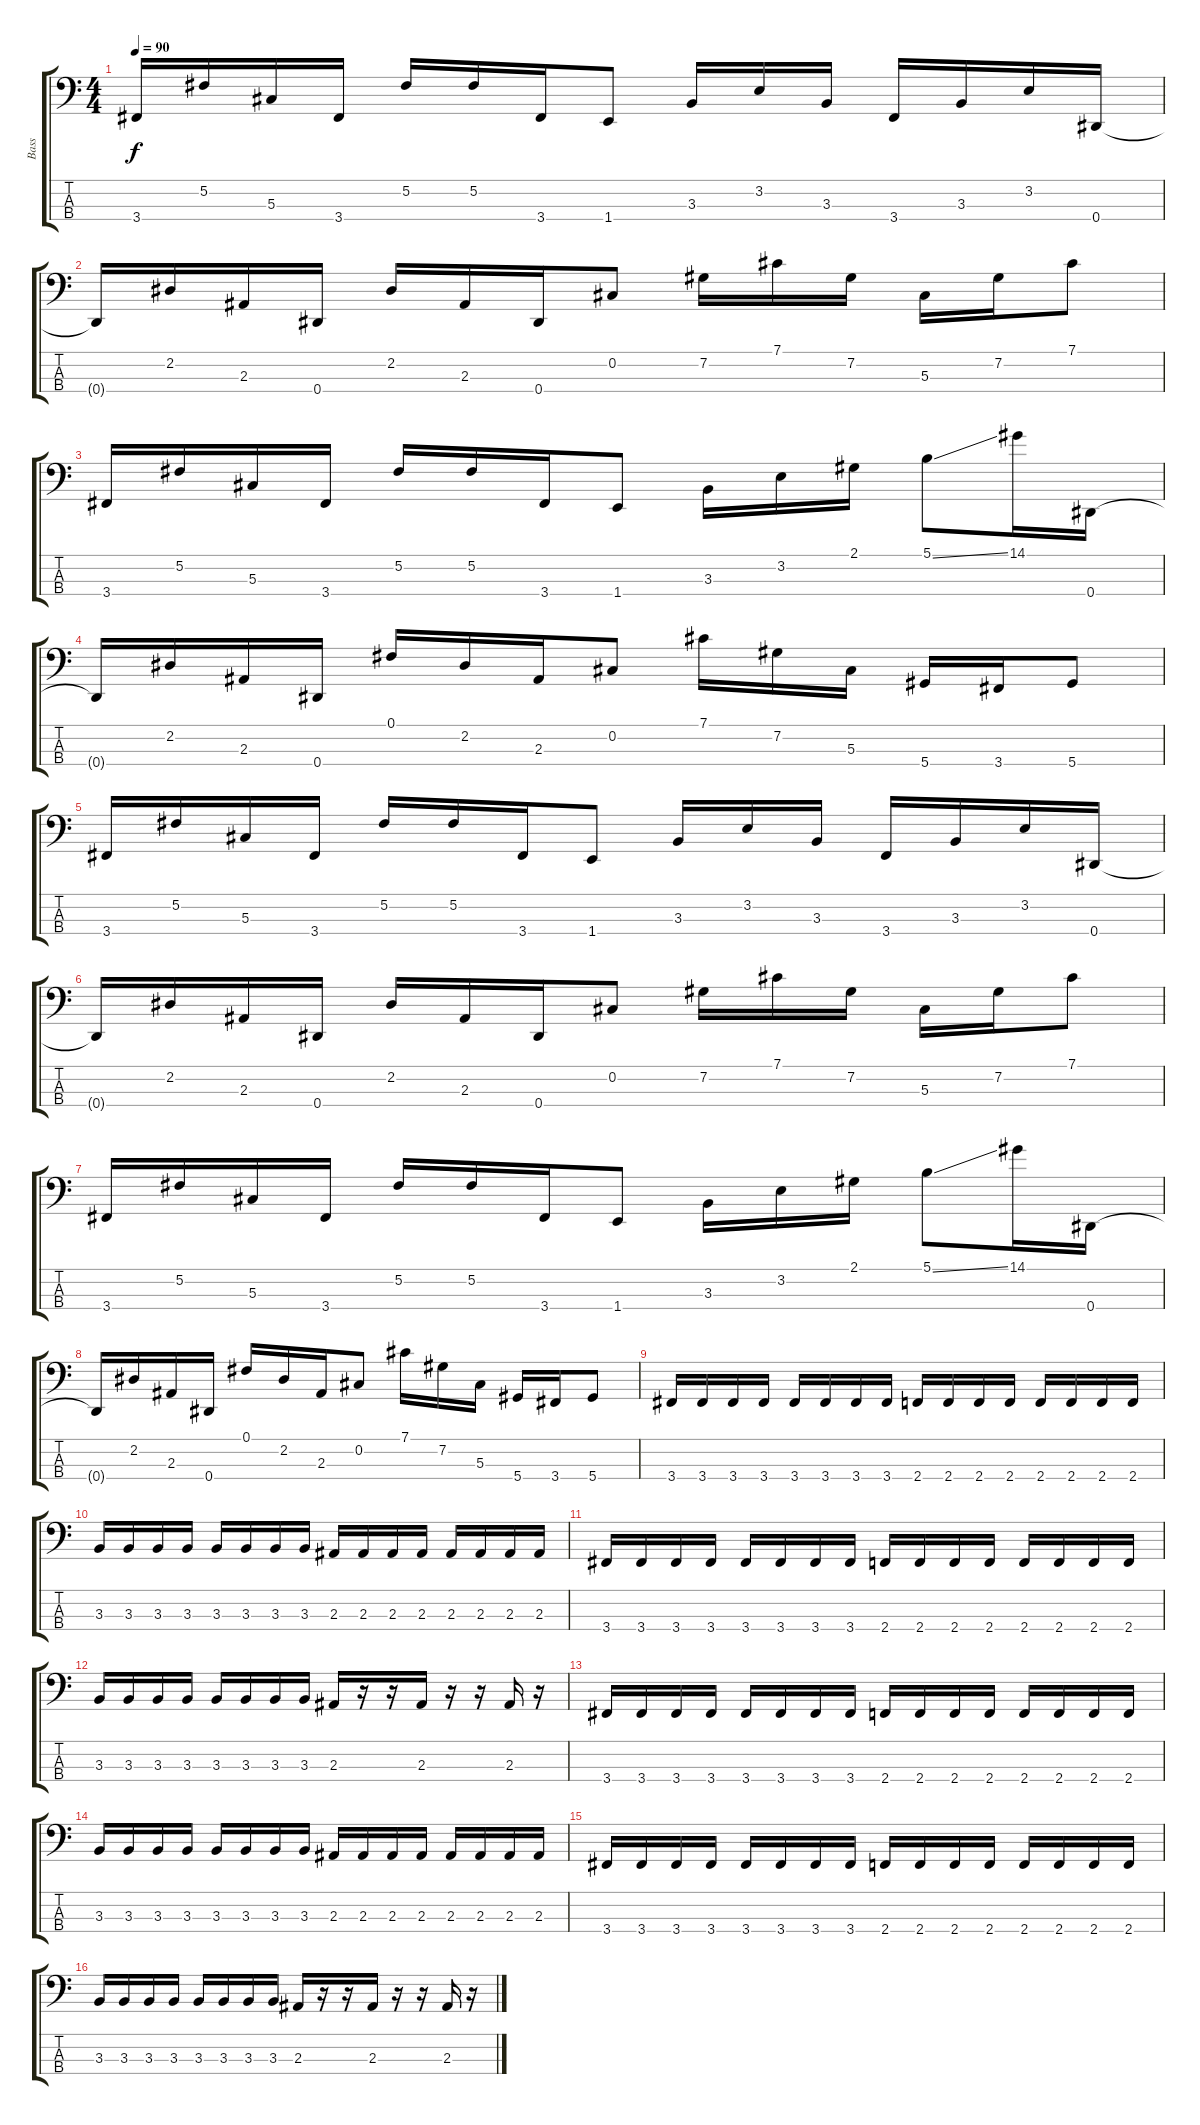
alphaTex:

\track ("Bass" "Bass") {instrument electricbasspick}
\staff {score tabs}
\tuning (Gb2 Db2 Ab1 Eb1) {hide}
\ts (4 4)
\tempo 90
\clef f4
\ks c
3.4.16{dy f instrument electricbasspick} 5.2.16 5.3.16 3.4.16 5.2.16 5.2.16 3.4.16 1.4.8 3.3.16 3.2.16 3.3.16 3.4.16 3.3.16 3.2.16 0.4.16 |
0.4{t}.16 2.2.16 2.3.16 0.4.16 2.2.16 2.3.16 0.4.16 0.2.8 7.2.16 7.1.16 7.2.16 5.3.16 7.2.16 7.1.8 |
3.4.16 5.2.16 5.3.16 3.4.16 5.2.16 5.2.16 3.4.16 1.4.8 3.3.16 3.2.16 2.1.16 5.1{ss}.8 14.1.16 0.4.16 |
0.4{t}.16 2.2.16 2.3.16 0.4.16 0.1.16 2.2.16 2.3.16 0.2.8 7.1.16 7.2.16 5.3.16 5.4.16 3.4.16 5.4.8 |
3.4.16 5.2.16 5.3.16 3.4.16 5.2.16 5.2.16 3.4.16 1.4.8 3.3.16 3.2.16 3.3.16 3.4.16 3.3.16 3.2.16 0.4.16 |
0.4{t}.16 2.2.16 2.3.16 0.4.16 2.2.16 2.3.16 0.4.16 0.2.8 7.2.16 7.1.16 7.2.16 5.3.16 7.2.16 7.1.8 |
3.4.16 5.2.16 5.3.16 3.4.16 5.2.16 5.2.16 3.4.16 1.4.8 3.3.16 3.2.16 2.1.16 5.1{ss}.8 14.1.16 0.4.16 |
0.4{t}.16 2.2.16 2.3.16 0.4.16 0.1.16 2.2.16 2.3.16 0.2.8 7.1.16 7.2.16 5.3.16 5.4.16 3.4.16 5.4.8 |
3.4.16 3.4.16 3.4.16 3.4.16 3.4.16 3.4.16 3.4.16 3.4.16 2.4.16 2.4.16 2.4.16 2.4.16 2.4.16 2.4.16 2.4.16 2.4.16 |
3.3.16 3.3.16 3.3.16 3.3.16 3.3.16 3.3.16 3.3.16 3.3.16 2.3.16 2.3.16 2.3.16 2.3.16 2.3.16 2.3.16 2.3.16 2.3.16 |
3.4.16 3.4.16 3.4.16 3.4.16 3.4.16 3.4.16 3.4.16 3.4.16 2.4.16 2.4.16 2.4.16 2.4.16 2.4.16 2.4.16 2.4.16 2.4.16 |
3.3.16 3.3.16 3.3.16 3.3.16 3.3.16 3.3.16 3.3.16 3.3.16 2.3.16 r.16 r.16 2.3.16 r.16 r.16 2.3.16 r.16 |
3.4.16 3.4.16 3.4.16 3.4.16 3.4.16 3.4.16 3.4.16 3.4.16 2.4.16 2.4.16 2.4.16 2.4.16 2.4.16 2.4.16 2.4.16 2.4.16 |
3.3.16 3.3.16 3.3.16 3.3.16 3.3.16 3.3.16 3.3.16 3.3.16 2.3.16 2.3.16 2.3.16 2.3.16 2.3.16 2.3.16 2.3.16 2.3.16 |
3.4.16 3.4.16 3.4.16 3.4.16 3.4.16 3.4.16 3.4.16 3.4.16 2.4.16 2.4.16 2.4.16 2.4.16 2.4.16 2.4.16 2.4.16 2.4.16 |
3.3.16 3.3.16 3.3.16 3.3.16 3.3.16 3.3.16 3.3.16 3.3.16 2.3.16 r.16 r.16 2.3.16 r.16 r.16 2.3.16 r.16
